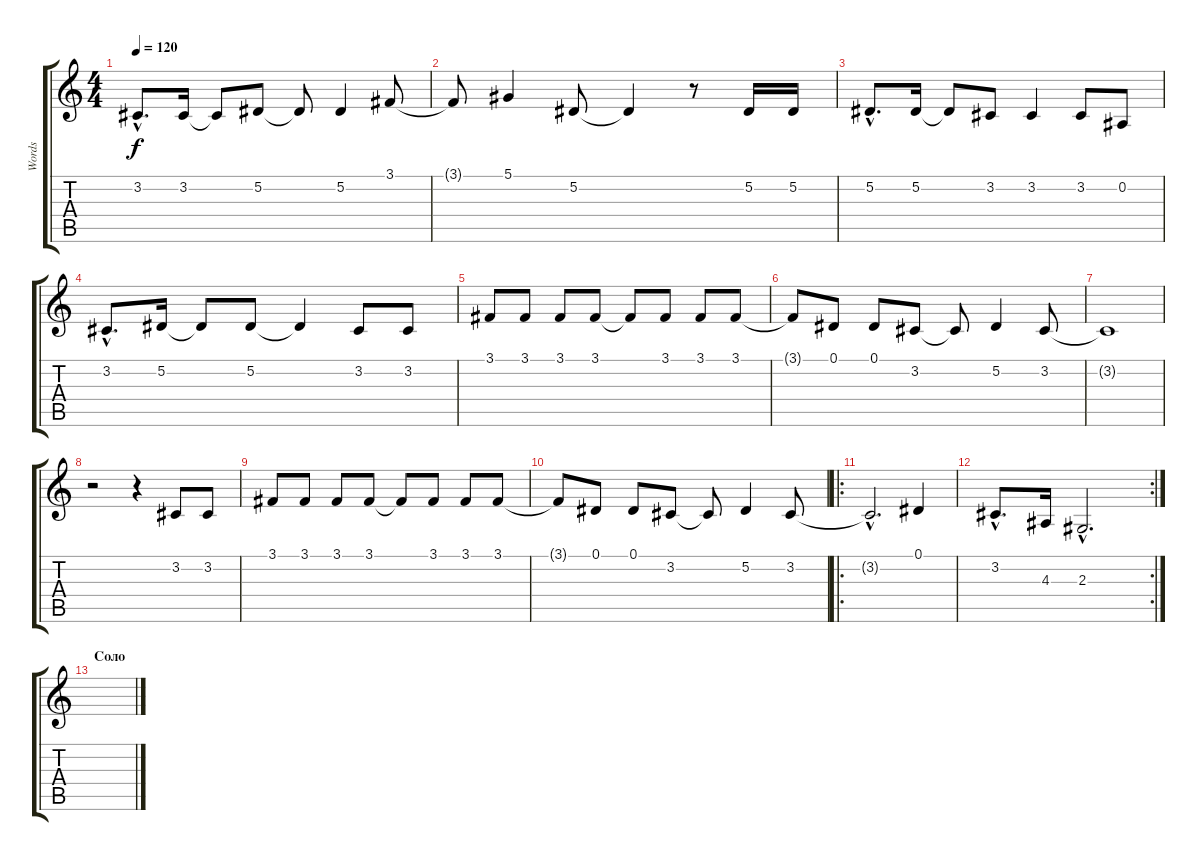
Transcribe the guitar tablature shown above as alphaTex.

\track ("Words" "Words") {instrument flute}
\staff {score tabs}
\tuning (Eb4 Bb3 Gb3 Db3 Ab2 Eb2) {hide}
\ts (4 4)
\tempo 120
\clef g2
\ks c
3.2{hac}.8{d dy f} 3.2.16 3.2{t}.8 5.2.8 5.2{t}.8 5.2.4 3.1.8 |
3.1{t}.8 5.1.4 5.2.8 5.2{t}.4 r.8 5.2.16 5.2.16 |
5.2{hac}.8{d} 5.2.16 5.2{t}.8 3.2.8 3.2.4 3.2.8 0.2.8 |
3.2{hac}.8{d} 5.2.16 5.2{t}.8 5.2.8 5.2{t}.4 3.2.8 3.2.8 |
3.1.8 3.1.8 3.1.8 3.1.8 3.1{t}.8 3.1.8 3.1.8 3.1.8 |
3.1{t}.8 0.1.8 0.1.8 3.2.8 3.2{t}.8 5.2.4 3.2.8 |
3.2{t}.1 |
r.2 r.4 3.2.8 3.2.8 |
3.1.8 3.1.8 3.1.8 3.1.8 3.1{t}.8 3.1.8 3.1.8 3.1.8 |
3.1{t}.8 0.1.8 0.1.8 3.2.8 3.2{t}.8 5.2.4 3.2.8 |
\ro
3.2{hac t}.2{d} 0.1.4 |
\rc 2
3.2{hac}.8{d} 4.3.16 2.3{hac}.2{d} |
\section ("" "Соло")
